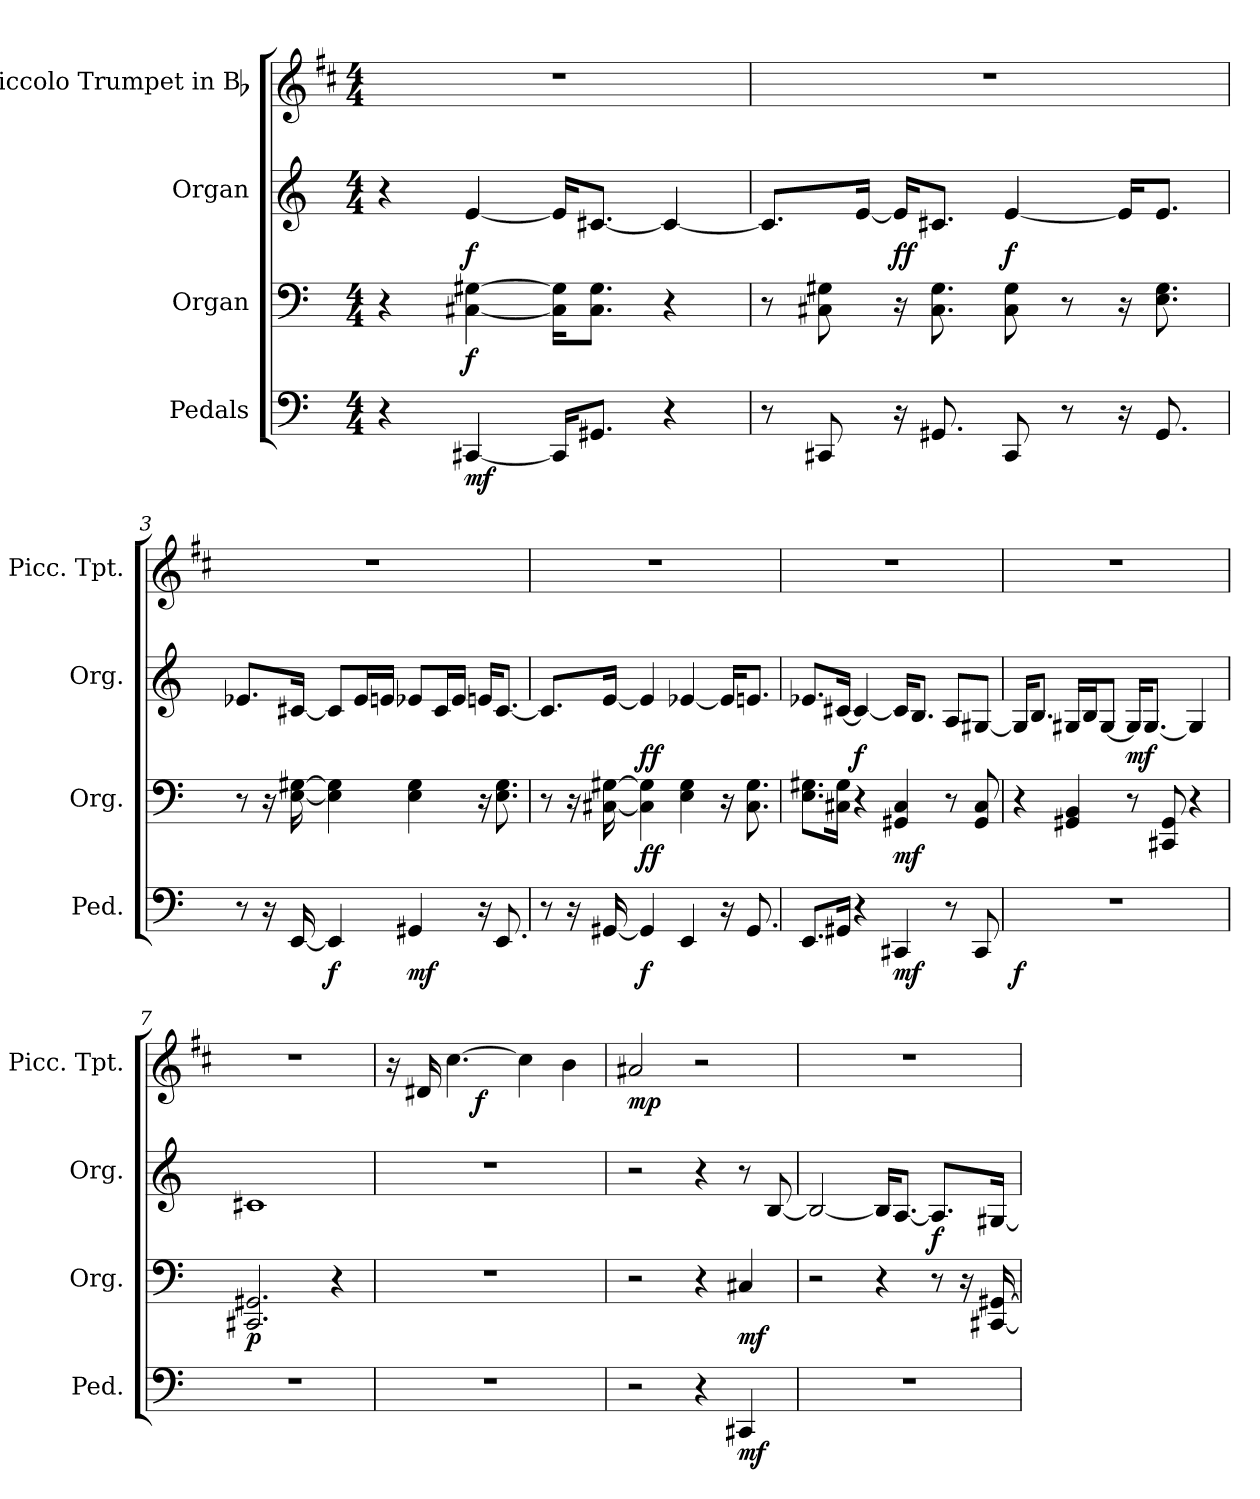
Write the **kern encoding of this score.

**kern	**dynam	**kern	**dynam	**kern	**dynam	**kern	**dynam
*part4	*part4	*part3	*part3	*part2	*part2	*part1	*part1
*staff4	*staff4	*staff3	*staff3	*staff2	*staff2	*staff1	*staff1
*I"Pedals	*	*I"Organ	*	*I"Organ	*	*I"Piccolo Trumpet in Bb	*
*I'Ped.	*	*I'Org.	*	*I'Org.	*	*I'Picc. Tpt.	*
!!LO:PB:g=z
*clefF4	*	*clefF4	*	*clefG2	*	*clefG2	*
*	*	*	*	*	*	*ITrd-6c-10	*
*k[]	*	*k[]	*	*k[]	*	*k[]	*
*C:	*	*C:	*	*C:	*	*C:	*
*M4/4	*	*M4/4	*	*M4/4	*	*M4/4	*
*MM95	*	*MM95	*	*MM95	*	*MM95	*
=1	=1	=1	=1	=1	=1	=1	=1
4r	.	4r	.	4r	.	1r	.
[4CC#Xi/	mf	[4C#Xi\ [4G#Xi	f	[4ei/	f	.	.
16CC#i/KL]	.	16C#i\] 16G#i]KL	.	16ei/KL]	.	.	.
8.GG#Xi/J	.	8.C#i\ 8.G#iJ	.	[8.c#Xi/J	.	.	.
4r	.	4r	.	4c#i/_	.	.	.
=2	=2	=2	=2	=2	=2	=2	=2
8r	.	8r	.	8.c#i/L]	.	1r	.
8CC#Xi/	.	8C#Xi\ 8G#Xi	.	.	.	.	.
.	.	.	.	[16ei/Jk	.	.	.
16r	.	16r	.	16ei/KL]	ff	.	.
8.GG#Xi/	.	8.C#i\ 8.G#i	.	8.c#Xi/J	.	.	.
8CC#i/	.	8C#i\ 8G#i	.	[4ei/	f	.	.
8r	.	8r	.	.	.	.	.
16r	.	16r	.	16ei/KL]	.	.	.
8.GG#i/	.	8.Ei\ 8.G#i	.	8.ei/J	.	.	.
!!LO:LB:g=z
=3	=3	=3	=3	=3	=3	=3	=3
8r	.	8r	.	8.e-Xi/L	.	1r	.
16r	.	16r	.	.	.	.	.
[16EEi/	.	[16Ei\ [16G#Xi	.	[16c#Xi/Jk	.	.	.
4EEi/]	f	4Ei\] 4G#i]	.	8c#i/L]	.	.	.
.	.	.	.	16e-i/L	.	.	.
.	.	.	.	16eni/JJ	.	.	.
4GG#Xi/	mf	4Ei\ 4G#i	.	8e-Xi/L	.	.	.
.	.	.	.	16c#i/L	.	.	.
.	.	.	.	16e-i/JJ	.	.	.
16r	.	16r	.	16eni/KL	.	.	.
8.EEi/	.	8.Ei\ 8.G#i	.	[8.c#i/J	.	.	.
=4	=4	=4	=4	=4	=4	=4	=4
8r	.	8r	.	8.c#i/L]	.	1r	.
16r	.	16r	.	.	.	.	.
[16GG#Xi/	.	[16C#Xi\ [16G#Xi	.	[16ei/Jk	.	.	.
4GG#i/]	f	4C#i\] 4G#i]	ff	4ei/]	ff	.	.
4EEi/	.	4Ei\ 4G#i	.	[4e-Xi/	.	.	.
16r	.	16r	.	16e-i/KL]	.	.	.
8.GG#i/	.	8.C#i\ 8.G#i	.	8.eni/J	.	.	.
=5	=5	=5	=5	=5	=5	=5	=5
8.EEi/L	.	8.Ei\ 8.G#XiL	.	8.e-Xi/L	.	1r	.
16GG#Xi/Jk	.	16C#Xi\ 16G#iJk	.	[16c#Xi/Jk	.	.	.
4r	.	4r	.	4c#i/_	f	.	.
4CC#Xi/	mf	4GG#Xi/ 4C#i	mf	16c#i/KL]	.	.	.
.	.	.	.	8.Bi/J	.	.	.
8r	.	8r	.	8Ai/L	.	.	.
8CC#i/	.	8GG#i/ 8C#i	.	[8G#Xi/J	.	.	.
!!LO:LB:g=z
=6	=6	=6	=6	=6	=6	=6	=6
1r	f	4r	.	16G#i/KL]	.	1r	.
.	.	.	.	8.Bi/J	.	.	.
.	.	4GG#Xi/ 4BBi	.	16G#Xi/LL	.	.	.
.	.	.	.	16Bi/J	.	.	.
.	.	.	.	[8G#i/J	.	.	.
.	.	8r	.	16G#i/KL]	mf	.	.
.	.	.	.	[8.G#i/J	.	.	.
.	.	8CC#Xi/ 8GG#i	.	.	.	.	.
.	.	4r	.	4G#i/]	.	.	.
=7	=7	=7	=7	=7	=7	=7	=7
1r	.	2.CC#Xi/ 2.GG#Xi	p	1c#Xi	.	1r	.
.	.	4r	.	.	.	.	.
=8	=8	=8	=8	=8	=8	=8	=8
*	*	*	*	*	*	*^	*
1r	.	1r	.	1r	.	16r	4ryy	.
.	.	.	.	.	.	16cc#Xi/	.	.
.	.	.	.	.	.	[4.bbi\	.	.
.	.	.	.	.	.	.	2.ryy	f
.	.	.	.	.	.	4bbi\]	.	.
.	.	.	.	.	.	4aai\	.	.
*	*	*	*	*	*	*v	*v	*
=9	=9	=9	=9	=9	=9	=9	=9
2r	.	2r	.	2r	.	2gg#Xi/	mp
4r	.	4r	.	4r	.	2r	.
4CC#Xi/	mf	4C#Xi/	mf	8r	.	.	.
.	.	.	.	[8Bi/	.	.	.
!!LO:PB:g=z
=10	=10	=10	=10	=10	=10	=10	=10
1r	.	2r	.	2Bi/_	.	1r	.
.	.	4r	.	16Bi/KL]	.	.	.
.	.	.	.	[8.Ai/J	.	.	.
.	.	8r	.	8.Ai/L]	f	.	.
.	.	16r	.	.	.	.	.
.	.	[16CC#Xi/ [16GG#Xi	.	[16G#Xi/Jk	.	.	.
=	=	=	=	=	=	=	=
*-	*-	*-	*-	*-	*-	*-	*-
